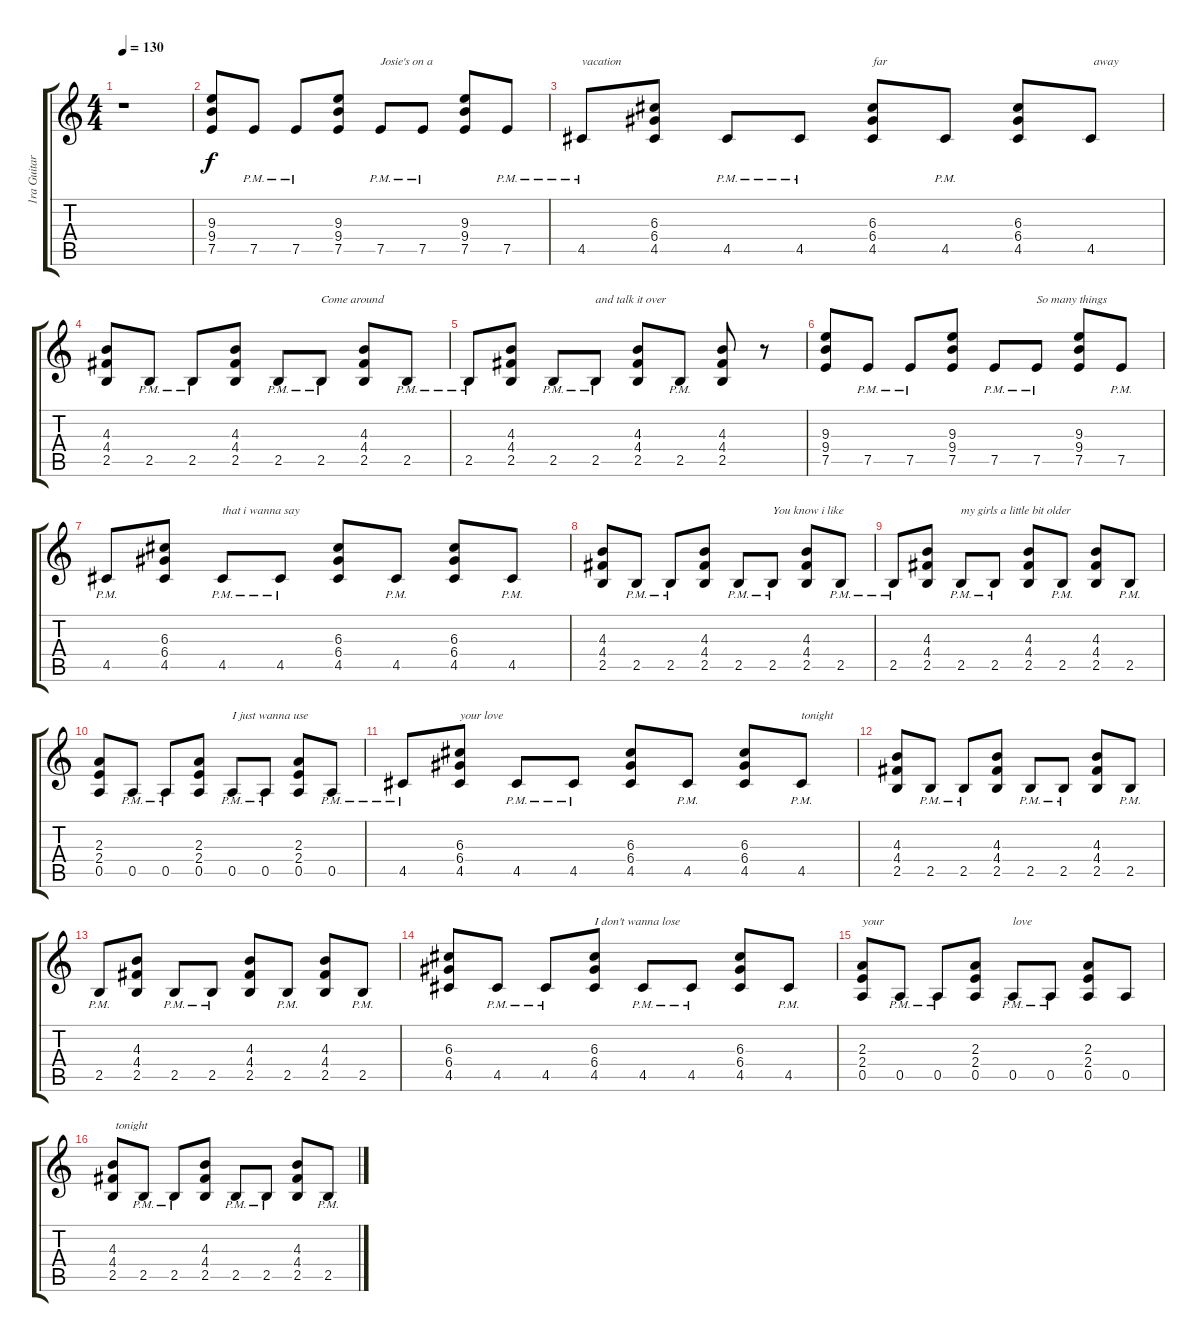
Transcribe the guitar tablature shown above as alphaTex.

\track ("1ra Guitarra" "1ra Guitar") {instrument distortionguitar}
\staff {score tabs}
\tuning (E4 B3 G3 D3 A2 E2) {hide}
\ts (4 4)
\tempo 130
\clef g2
\ks c
r.1{dy f instrument distortionguitar} |
(9.3 9.4 7.5).8 7.5{pm}.8 7.5{pm}.8 (9.3 9.4 7.5).8 7.5{pm}.8{txt "Josie's on a"} 7.5{pm}.8 (9.3 9.4 7.5).8 7.5{pm}.8 |
4.5{pm}.8{txt "vacation"} (6.3 6.4 4.5).8 4.5{pm}.8 4.5{pm}.8 (6.3 6.4 4.5).8{txt "far"} 4.5{pm}.8 (6.3 6.4 4.5).8 4.5.8{txt " away"} |
(4.3 4.4 2.5).8 2.5{pm}.8 2.5{pm}.8 (4.3 4.4 2.5).8 2.5{pm}.8 2.5{pm}.8{txt "Come around"} (4.3 4.4 2.5).8 2.5{pm}.8 |
2.5{pm}.8 (4.3 4.4 2.5).8 2.5{pm}.8 2.5{pm}.8{txt "and talk it over"} (4.3 4.4 2.5).8 2.5{pm}.8 (4.3 4.4 2.5).8 r.8 |
(9.3 9.4 7.5).8 7.5{pm}.8 7.5{pm}.8 (9.3 9.4 7.5).8 7.5{pm}.8 7.5{pm}.8{txt "So many things "} (9.3 9.4 7.5).8 7.5{pm}.8 |
4.5{pm}.8 (6.3 6.4 4.5).8 4.5{pm}.8{txt "that i wanna say"} 4.5{pm}.8 (6.3 6.4 4.5).8 4.5{pm}.8 (6.3 6.4 4.5).8 4.5{pm}.8 |
(4.3 4.4 2.5).8 2.5{pm}.8 2.5{pm}.8 (4.3 4.4 2.5).8 2.5{pm}.8 2.5{pm}.8{txt "You know i like "} (4.3 4.4 2.5).8 2.5{pm}.8 |
2.5{pm}.8 (4.3 4.4 2.5).8 2.5{pm}.8{txt "my girls a little bit older"} 2.5{pm}.8 (4.3 4.4 2.5).8 2.5{pm}.8 (4.3 4.4 2.5).8 2.5{pm}.8 |
(2.3 2.4 0.5).8 0.5{pm}.8 0.5{pm}.8 (2.3 2.4 0.5).8 0.5{pm}.8{txt "I just wanna use "} 0.5{pm}.8 (2.3 2.4 0.5).8 0.5{pm}.8 |
4.5{pm}.8 (6.3 6.4 4.5).8{txt "your love "} 4.5{pm}.8 4.5{pm}.8 (6.3 6.4 4.5).8 4.5{pm}.8 (6.3 6.4 4.5).8 4.5{pm}.8{txt "tonight"} |
(4.3 4.4 2.5).8 2.5{pm}.8 2.5{pm}.8 (4.3 4.4 2.5).8 2.5{pm}.8 2.5{pm}.8 (4.3 4.4 2.5).8 2.5{pm}.8 |
2.5{pm}.8 (4.3 4.4 2.5).8 2.5{pm}.8 2.5{pm}.8 (4.3 4.4 2.5).8 2.5{pm}.8 (4.3 4.4 2.5).8 2.5{pm}.8 |
(6.3 6.4 4.5).8 4.5{pm}.8 4.5{pm}.8 (6.3 6.4 4.5).8{txt "I don't wanna lose "} 4.5{pm}.8 4.5{pm}.8 (6.3 6.4 4.5).8 4.5{pm}.8 |
(2.3 2.4 0.5).8{txt "your "} 0.5{pm}.8 0.5{pm}.8 (2.3 2.4 0.5).8 0.5{pm}.8{txt "love"} 0.5{pm}.8 (2.3 2.4 0.5).8 0.5.8 |
(4.3 4.4 2.5).8{txt " tonight"} 2.5{pm}.8 2.5{pm}.8 (4.3 4.4 2.5).8 2.5{pm}.8 2.5{pm}.8 (4.3 4.4 2.5).8 2.5{pm}.8
